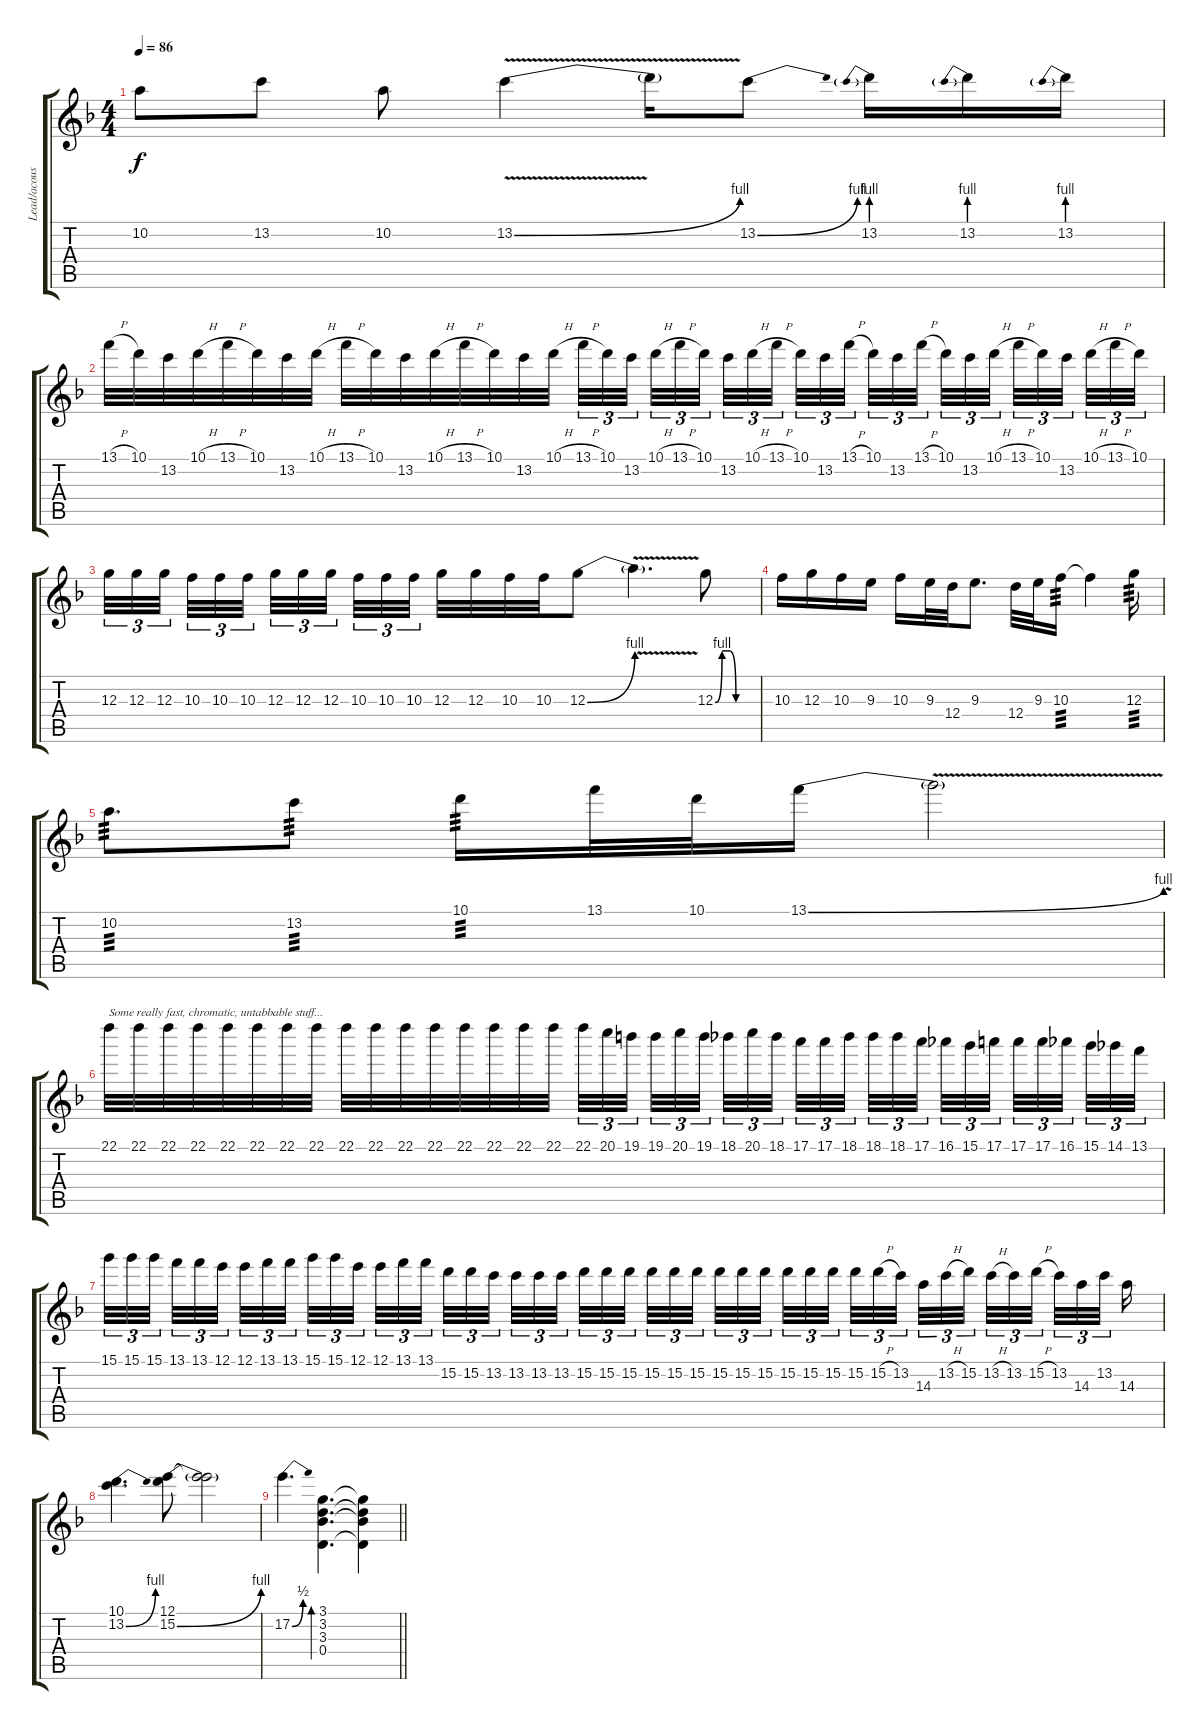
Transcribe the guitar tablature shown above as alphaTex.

\track ("Lead/acoustic guitar" "Lead/acous") {instrument acousticguitarsteel}
\staff {score tabs}
\tuning (E4 B3 G3 D3 A2 D2) {hide}
\ts (4 4)
\tempo 86
\clef g2
\ks dminor
10.2.8{dy f} 13.2.8 10.2.8 13.2{be (bend 0 0 60 4) v}.4 13.2{t}.16 13.2{be (bend 0 0 60 4)}.8 13.2{be (prebend 0 4 60 4)}.16 13.2{be (prebend 0 4 60 4)}.16 13.2{be (prebend 0 4 60 4)}.16 |
13.1{h}.32 10.1.32 13.2.32 10.1{h}.32 13.1{h}.32 10.1.32 13.2.32 10.1{h}.32 13.1{h}.32 10.1.32 13.2.32 10.1{h}.32 13.1{h}.32 10.1.32 13.2.32 10.1{h}.32 13.1{h}.32{tu (3 2)} 10.1.32{tu (3 2)} 13.2.32{tu (3 2) beam splitsecondary} 10.1{h}.32{tu (3 2)} 13.1{h}.32{tu (3 2)} 10.1.32{tu (3 2) beam splitsecondary} 13.2.32{tu (3 2)} 10.1{h}.32{tu (3 2)} 13.1{h}.32{tu (3 2) beam splitsecondary} 10.1.32{tu (3 2)} 13.2.32{tu (3 2)} 13.1{h}.32{tu (3 2)} 10.1.32{tu (3 2)} 13.2.32{tu (3 2)} 13.1{h}.32{tu (3 2) beam splitsecondary} 10.1.32{tu (3 2)} 13.2.32{tu (3 2)} 10.1{h}.32{tu (3 2) beam splitsecondary} 13.1{h}.32{tu (3 2)} 10.1.32{tu (3 2)} 13.2.32{tu (3 2) beam splitsecondary} 10.1{h}.32{tu (3 2)} 13.1{h}.32{tu (3 2)} 10.1.32{tu (3 2)} |
12.3.32{tu (3 2)} 12.3.32{tu (3 2)} 12.3.32{tu (3 2) beam splitsecondary} 10.3.32{tu (3 2)} 10.3.32{tu (3 2)} 10.3.32{tu (3 2) beam splitsecondary} 12.3.32{tu (3 2)} 12.3.32{tu (3 2)} 12.3.32{tu (3 2) beam splitsecondary} 10.3.32{tu (3 2)} 10.3.32{tu (3 2)} 10.3.32{tu (3 2)} 12.3.32 12.3.32 10.3.32 10.3.32 12.3{be (bend 0 0 60 4)}.8 12.3{v t}.4{d} 12.3{be (custom 0 0 10 4 20 4 30 0 60 0)}.8 |
10.3.16 12.3.16 10.3.16 9.3.16 10.3.16 9.3.32 12.4.32 9.3.8{d} 12.4.32 9.3.32 10.3.16{tp 3} 10.3{t}.4 12.3.16{tp 3} |
10.2.8{d tp 3} 13.2.8{tp 3} 10.1.16{tp 3} 13.1.32 10.1.32 13.1{be (bend 0 0 60 4)}.16 13.1{v t}.2 |
22.1.32{txt "Some really fast, chromatic, untabbable stuff..."} 22.1.32 22.1.32 22.1.32 22.1.32 22.1.32 22.1.32 22.1.32 22.1.32 22.1.32 22.1.32 22.1.32 22.1.32 22.1.32 22.1.32 22.1.32 22.1.32{tu (3 2)} 20.1.32{tu (3 2)} 19.1.32{tu (3 2) beam splitsecondary} 19.1.32{tu (3 2)} 20.1.32{tu (3 2)} 19.1.32{tu (3 2) beam splitsecondary} 18.1.32{tu (3 2)} 20.1.32{tu (3 2)} 18.1.32{tu (3 2) beam splitsecondary} 17.1.32{tu (3 2)} 17.1.32{tu (3 2)} 18.1.32{tu (3 2)} 18.1.32{tu (3 2)} 18.1.32{tu (3 2)} 17.1.32{tu (3 2) beam splitsecondary} 16.1.32{tu (3 2)} 15.1.32{tu (3 2)} 17.1.32{tu (3 2) beam splitsecondary} 17.1.32{tu (3 2)} 17.1.32{tu (3 2)} 16.1.32{tu (3 2) beam splitsecondary} 15.1.32{tu (3 2)} 14.1.32{tu (3 2)} 13.1.32{tu (3 2)} |
15.1.32{tu (3 2)} 15.1.32{tu (3 2)} 15.1.32{tu (3 2) beam splitsecondary} 13.1.32{tu (3 2)} 13.1.32{tu (3 2)} 12.1.32{tu (3 2) beam splitsecondary} 12.1.32{tu (3 2)} 13.1.32{tu (3 2)} 13.1.32{tu (3 2) beam splitsecondary} 15.1.32{tu (3 2)} 15.1.32{tu (3 2)} 12.1.32{tu (3 2)} 12.1.32{tu (3 2)} 13.1.32{tu (3 2)} 13.1.32{tu (3 2) beam splitsecondary} 15.2.32{tu (3 2)} 15.2.32{tu (3 2)} 13.2.32{tu (3 2) beam splitsecondary} 13.2.32{tu (3 2)} 13.2.32{tu (3 2)} 13.2.32{tu (3 2) beam splitsecondary} 15.2.32{tu (3 2)} 15.2.32{tu (3 2)} 15.2.32{tu (3 2)} 15.2.32{tu (3 2)} 15.2.32{tu (3 2)} 15.2.32{tu (3 2) beam splitsecondary} 15.2.32{tu (3 2)} 15.2.32{tu (3 2)} 15.2.32{tu (3 2) beam splitsecondary} 15.2.32{tu (3 2)} 15.2.32{tu (3 2)} 15.2.32{tu (3 2) beam splitsecondary} 15.2.32{tu (3 2)} 15.2{h}.32{tu (3 2)} 13.2.32{tu (3 2)} 14.3.32{tu (3 2)} 13.2{h}.32{tu (3 2)} 15.2.32{tu (3 2) beam splitsecondary} 13.2{h}.32{tu (3 2)} 13.2.32{tu (3 2)} 15.2{h}.32{tu (3 2) beam splitsecondary} 13.2.32{tu (3 2)} 14.3.32{tu (3 2)} 13.2.32{tu (3 2) beam splitsecondary} 14.3.16 |
(10.1 13.2{be (bend 0 0 60 4)}).4{d} (12.1 15.2{be (bend 0 0 60 4)}).8 (12.1{t} 15.2{t}).2 |
\barLineRight lightlight
17.2{be (bend 0 0 60 2)}.4{d} (3.1 3.2 3.3 0.4).4{d bd 120 instrument acousticguitarsteel} (3.1{t} 3.2{t} 3.3{t} 0.4{t}).4{volume 0}
